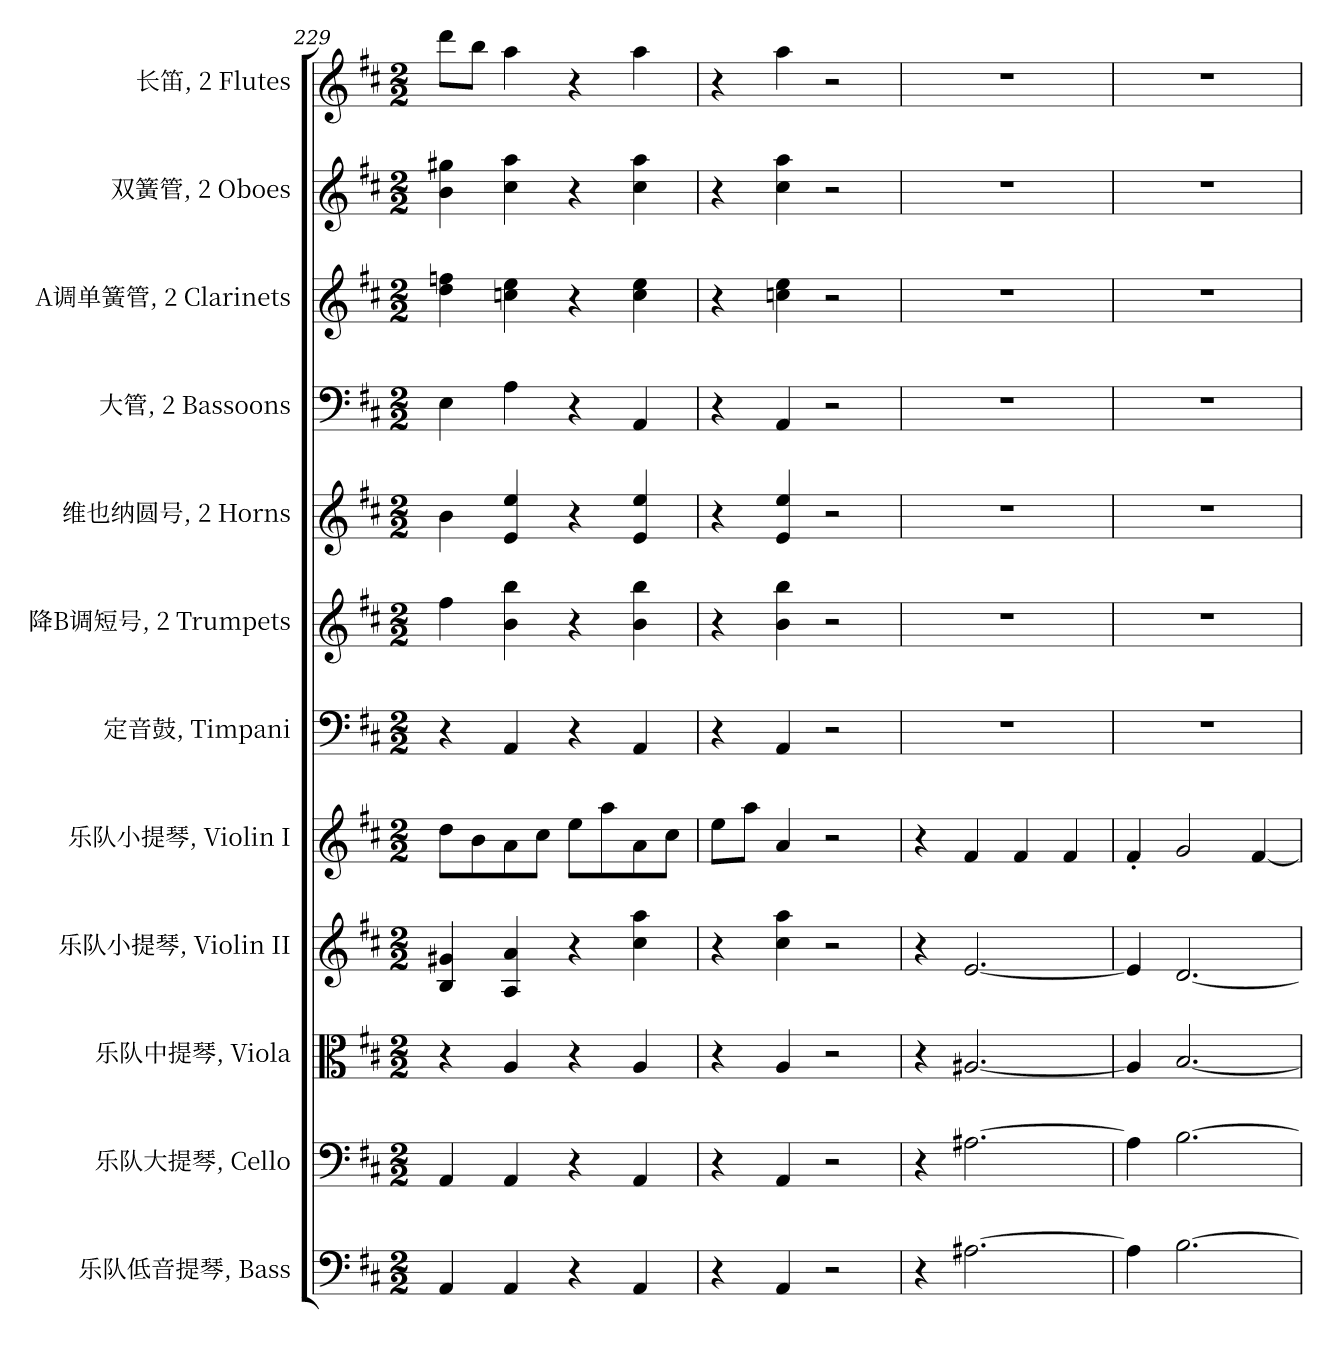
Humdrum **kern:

**kern	**kern	**kern	**kern	**kern	**kern	**kern	**kern	**kern	**kern	**kern	**kern
*part12	*part11	*part10	*part9	*part8	*part7	*part6	*part5	*part4	*part3	*part2	*part1
*staff12	*staff11	*staff10	*staff9	*staff8	*staff7	*staff6	*staff5	*staff4	*staff3	*staff2	*staff1
*I"乐队低音提琴, Bass	*I"乐队大提琴, Cello	*I"乐队中提琴, Viola	*I"乐队小提琴, Violin II	*I"乐队小提琴, Violin I	*I"定音鼓, Timpani	*I"降B调短号, 2 Trumpets	*I"维也纳圆号, 2 Horns	*I"大管, 2 Bassoons	*I"A调单簧管, 2 Clarinets	*I"双簧管, 2 Oboes	*I"长笛, 2 Flutes
*	*	*	*	*	*I'Timp.	*	*	*I'Bsn.	*I'A Cl.	*I'Ob.	*I'Fl.
*clefF4	*clefF4	*clefC3	*clefG2	*clefG2	*clefF4	*clefG2	*clefG2	*clefF4	*clefG2	*clefG2	*clefG2
*ITrd7c12	*	*	*	*	*	*ITrd1c2	*ITrd4c7	*	*ITrd2c3	*	*
*k[f#c#]	*k[f#c#]	*k[f#c#]	*k[f#c#]	*k[f#c#]	*k[f#c#]	*k[]	*k[f#]	*k[f#c#]	*k[f#c#g#d#a#]	*k[f#c#]	*k[f#c#]
*M2/2	*M2/2	*M2/2	*M2/2	*M2/2	*M2/2	*M2/2	*M2/2	*M2/2	*M2/2	*M2/2	*M2/2
=229	=229	=229	=229	=229	=229	=229	=229	=229	=229	=229	=229
4AAA/	4AA/	4r	4B/ 4g#X/	8dd\L	4r	4ee\	4e\	4E\	4b\ 4ddn\	4b\ 4gg#X\	8ddd\L
.	.	.	.	8b\	.	.	.	.	.	.	8bb\J
4AAA/	4AA/	4A/	4A/ 4a/	8a\	4AA/	4a\ 4aa\	4A/ 4a/	4A\	4an\ 4cc#\	4cc#\ 4aa\	4aa\
.	.	.	.	8cc#\J	.	.	.	.	.	.	.
4r	4r	4r	4r	8ee\L	4r	4r	4r	4r	4r	4r	4r
.	.	.	.	8aa\	.	.	.	.	.	.	.
4AAA/	4AA/	4A/	4cc#\ 4aa\	8a\	4AA/	4a\ 4aa\	4A/ 4a/	4AA/	4a\ 4cc#\	4cc#\ 4aa\	4aa\
.	.	.	.	8cc#\J	.	.	.	.	.	.	.
=230	=230	=230	=230	=230	=230	=230	=230	=230	=230	=230	=230
4r	4r	4r	4r	8ee\L	4r	4r	4r	4r	4r	4r	4r
.	.	.	.	8aa\J	.	.	.	.	.	.	.
4AAA/	4AA/	4A/	4cc#\ 4aa\	4a/	4AA/	4a\ 4aa\	4A/ 4a/	4AA/	4an\ 4cc#\	4cc#\ 4aa\	4aa\
2r	2r	2r	2r	2r	2r	2r	2r	2r	2r	2r	2r
=231	=231	=231	=231	=231	=231	=231	=231	=231	=231	=231	=231
4r	4r	4r	4r	4r	1r	1r	1r	1r	1r	1r	1r
[2.AA#X\	[2.A#X\	[2.A#X/	[2.e/	4f#/	.	.	.	.	.	.	.
.	.	.	.	4f#/	.	.	.	.	.	.	.
.	.	.	.	4f#/	.	.	.	.	.	.	.
=232	=232	=232	=232	=232	=232	=232	=232	=232	=232	=232	=232
4AA#\]	4A#\]	4A#/]	4e/]	4f#'/	1r	1r	1r	1r	1r	1r	1r
[2.BB\	[2.B\	[2.B/	[2.d/	2g/	.	.	.	.	.	.	.
.	.	.	.	[4f#/	.	.	.	.	.	.	.
=	=	=	=	=	=	=	=	=	=	=	=
*-	*-	*-	*-	*-	*-	*-	*-	*-	*-	*-	*-
